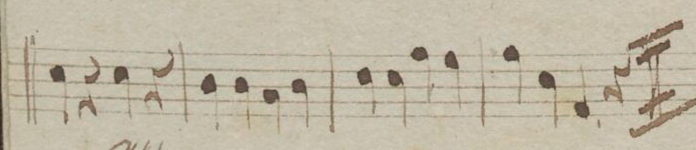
**kern	**dynam
*I"Viola	*
*clefC3	*
*k[f#]	*
*met(c|)	*
*M4/4	*
4d\	.
4r	.
4d\	.
4r	.
=160	=160
4c\	.
4c\	.
4B\	.
4c\	.
=161	=161
4d\	.
4d\	.
4g\	.
4f#\	.
=162	=162
4g\	.
4d\	.
4G/	.
4r	.
==	==
*-	*-
